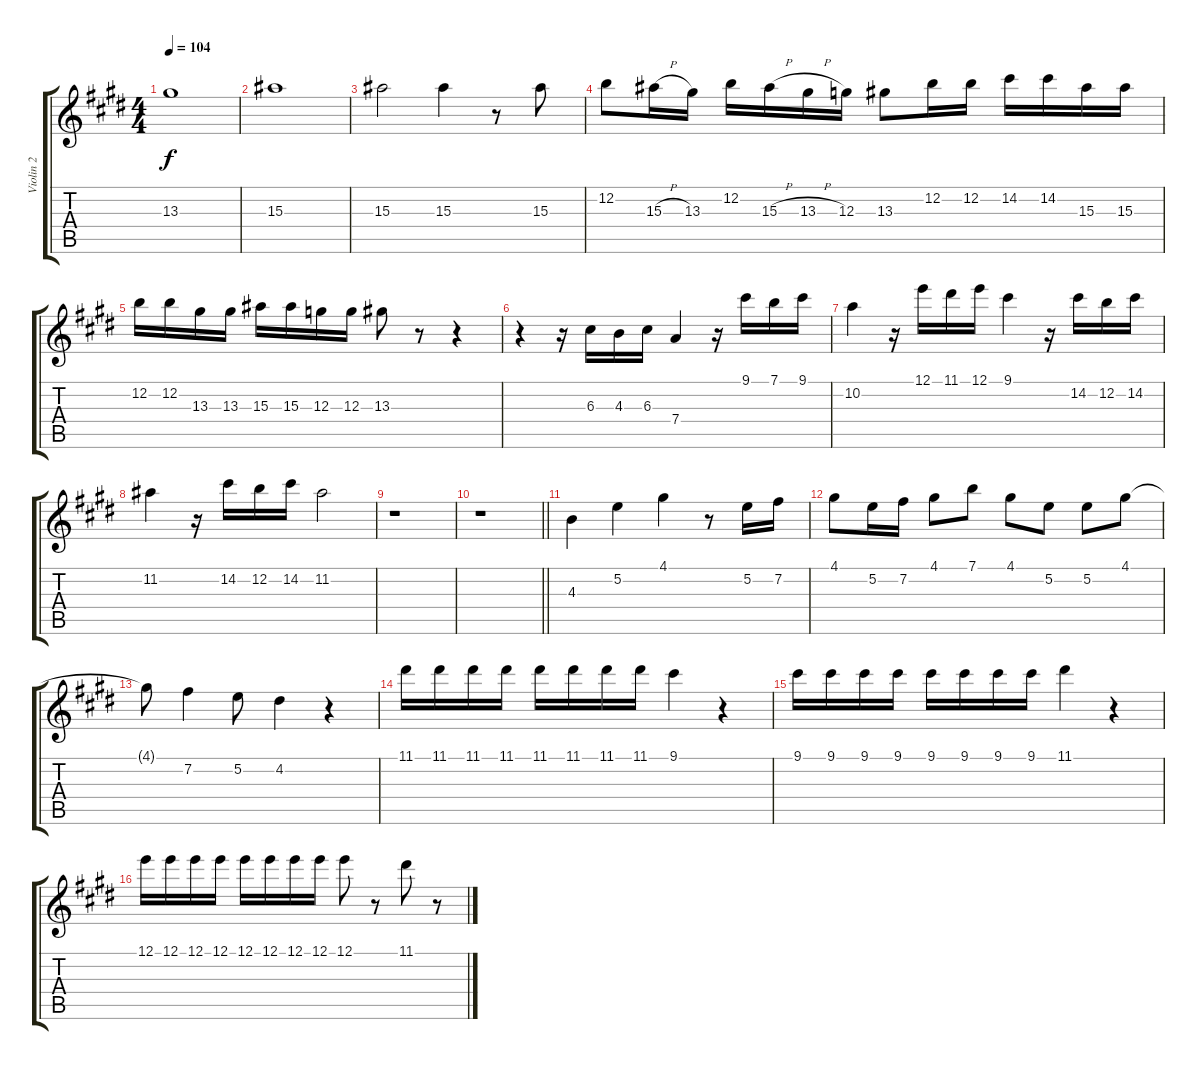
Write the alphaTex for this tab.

\track ("Violin 2" "Violin 2") {instrument overdrivenguitar}
\staff {score tabs}
\tuning (E4 B3 G3 D3 A2 E2) {hide}
\ts (4 4)
\tempo 104
\clef g2
\ks e
13.3.1{dy f} |
15.3.1 |
15.3.2 15.3.4 r.8 15.3.8 |
12.2.8 15.3{h}.16 13.3.16 12.2.16 15.3{h}.16 13.3{h}.16 12.3.16 13.3.8 12.2.16 12.2.16 14.2.16 14.2.16 15.3.16 15.3.16 |
12.2.16 12.2.16 13.3.16 13.3.16 15.3.16 15.3.16 12.3.16 12.3.16 13.3.8 r.8 r.4 |
r.4 r.16 6.3.16 4.3.16 6.3.16 7.4.4 r.16 9.1.16 7.1.16 9.1.16 |
10.2.4 r.16 12.1.16 11.1.16 12.1.16 9.1.4 r.16 14.2.16 12.2.16 14.2.16 |
11.2.4 r.16 14.2.16 12.2.16 14.2.16 11.2.2 |
r.1 |
\barLineRight lightlight
r.1 |
4.3.4 5.2.4 4.1.4 r.8 5.2.16 7.2.16 |
4.1.8 5.2.16 7.2.16 4.1.8 7.1.8 4.1.8 5.2.8 5.2.8 4.1.8 |
4.1{t}.8 7.2.4 5.2.8 4.2.4 r.4 |
11.1.16 11.1.16 11.1.16 11.1.16 11.1.16 11.1.16 11.1.16 11.1.16 9.1.4 r.4 |
9.1.16 9.1.16 9.1.16 9.1.16 9.1.16 9.1.16 9.1.16 9.1.16 11.1.4 r.4 |
12.1.16 12.1.16 12.1.16 12.1.16 12.1.16 12.1.16 12.1.16 12.1.16 12.1.8 r.8 11.1.8 r.8
